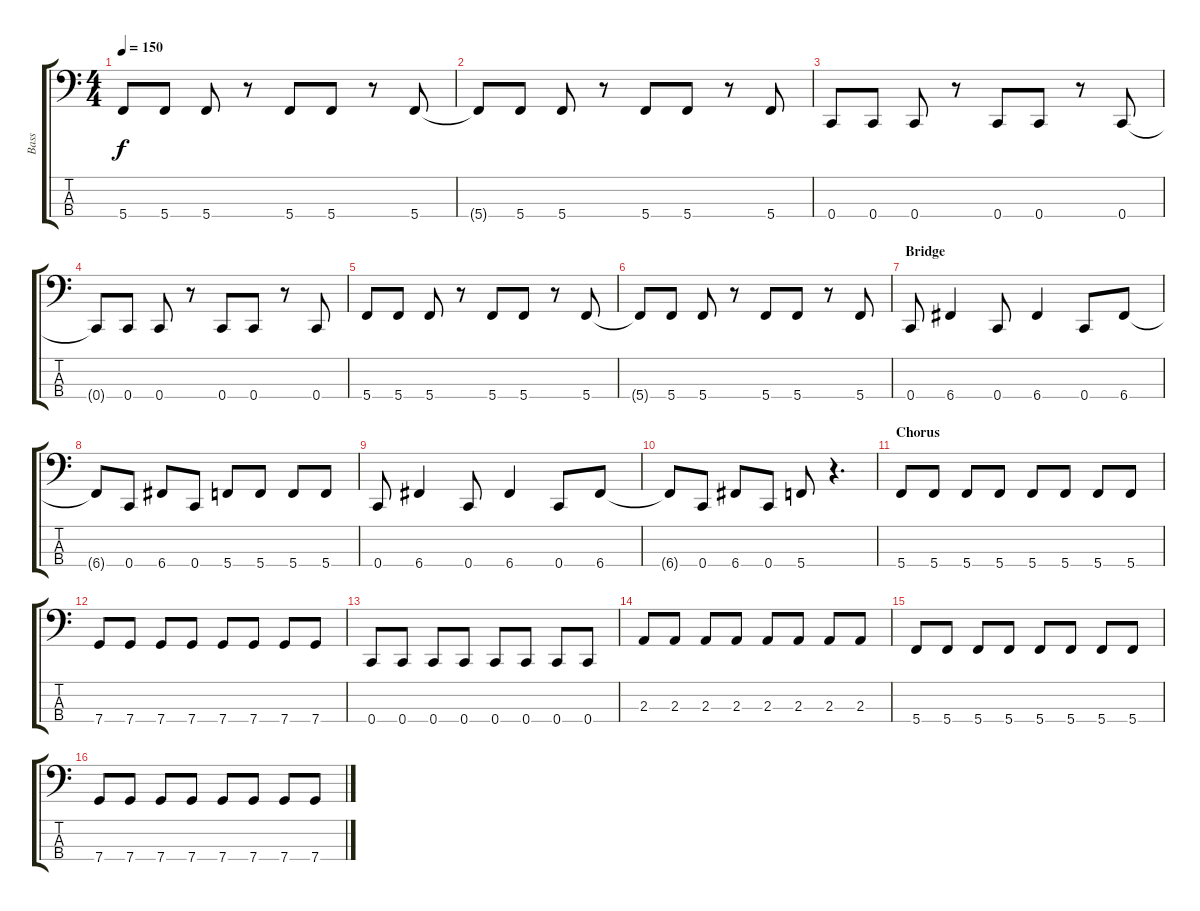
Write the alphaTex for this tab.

\track ("Bass" "Bass") {instrument electricbasspick}
\staff {score tabs}
\tuning (F2 C2 G1 C1) {hide}
\ts (4 4)
\tempo 150
\clef f4
\ks c
5.4.8{dy f} 5.4.8 5.4.8 r.8 5.4.8 5.4.8 r.8 5.4.8 |
5.4{t}.8 5.4.8 5.4.8 r.8 5.4.8 5.4.8 r.8 5.4.8 |
0.4.8 0.4.8 0.4.8 r.8 0.4.8 0.4.8 r.8 0.4.8 |
0.4{t}.8 0.4.8 0.4.8 r.8 0.4.8 0.4.8 r.8 0.4.8 |
5.4.8 5.4.8 5.4.8 r.8 5.4.8 5.4.8 r.8 5.4.8 |
5.4{t}.8 5.4.8 5.4.8 r.8 5.4.8 5.4.8 r.8 5.4.8 |
\section ("" "Bridge")
0.4.8 6.4.4 0.4.8 6.4.4 0.4.8 6.4.8 |
6.4{t}.8 0.4.8 6.4.8 0.4.8 5.4.8 5.4.8 5.4.8 5.4.8 |
0.4.8 6.4.4 0.4.8 6.4.4 0.4.8 6.4.8 |
6.4{t}.8 0.4.8 6.4.8 0.4.8 5.4.8 r.4{d} |
\section ("" "Chorus")
5.4.8 5.4.8 5.4.8 5.4.8 5.4.8 5.4.8 5.4.8 5.4.8 |
7.4.8 7.4.8 7.4.8 7.4.8 7.4.8 7.4.8 7.4.8 7.4.8 |
0.4.8 0.4.8 0.4.8 0.4.8 0.4.8 0.4.8 0.4.8 0.4.8 |
2.3.8 2.3.8 2.3.8 2.3.8 2.3.8 2.3.8 2.3.8 2.3.8 |
5.4.8 5.4.8 5.4.8 5.4.8 5.4.8 5.4.8 5.4.8 5.4.8 |
7.4.8 7.4.8 7.4.8 7.4.8 7.4.8 7.4.8 7.4.8 7.4.8
